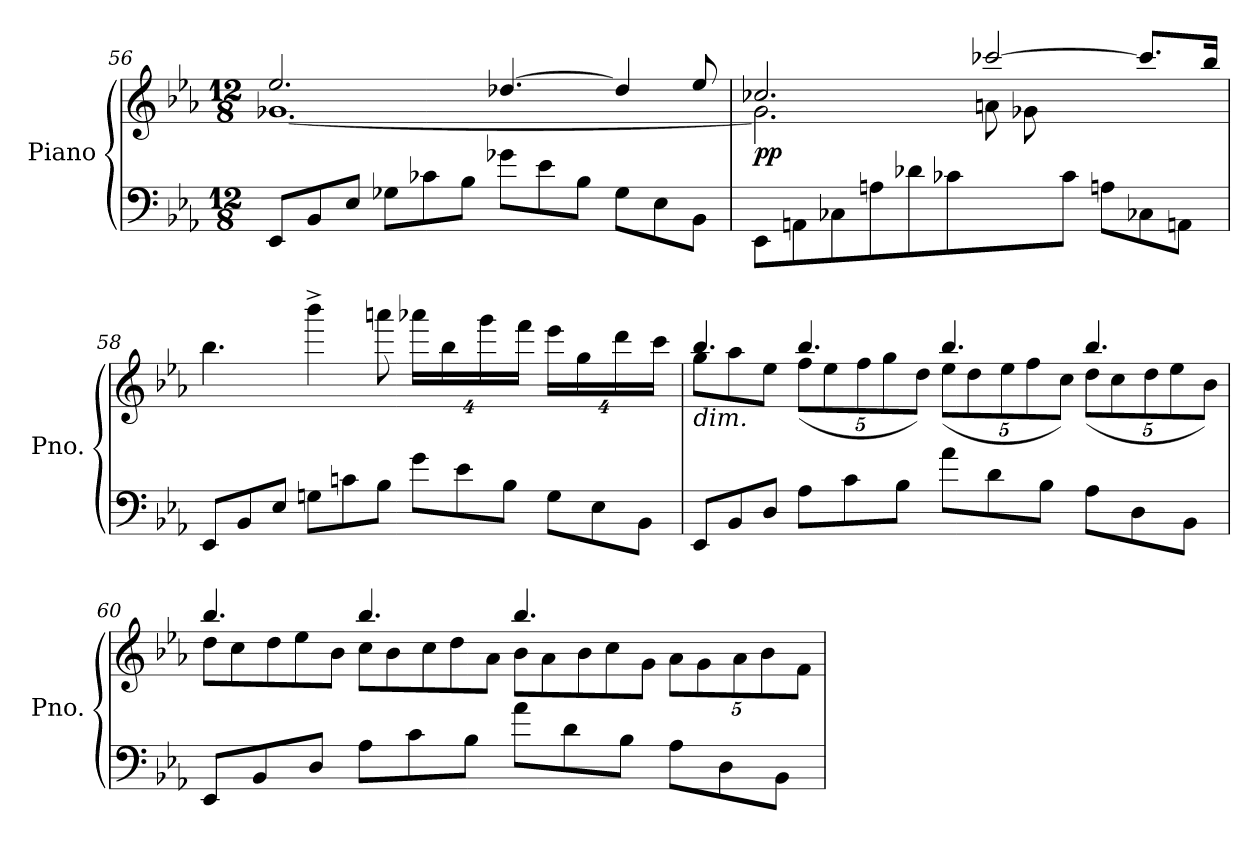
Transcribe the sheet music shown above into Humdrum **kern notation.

**kern	**kern	**dynam
*part1	*part1	*part1
*staff2	*staff1	*staff1/2
*I"Piano	*	*
*I'Pno.	*	*
!!LO:LB:g=z
*clefF4	*clefG2	*
*k[b-e-a-]	*k[b-e-a-]	*
*M12/8	*M12/8	*
=56	=56	=56
*	*^	*
8EE-/L	2.ee-/	[1.g-X	.
8BB-/	.	.	.
8E-/J	.	.	.
8G-X\L	.	.	.
8c-X\	.	.	.
8B-\J	.	.	.
8g-X\L	[4.dd-X/	.	.
8e-\	.	.	.
8B-\J	.	.	.
8G-\L	4dd-/]	.	.
8E-\	.	.	.
8BB-\J	8ee-/	.	.
=57	=57	=57	=57
*	*	*^	*
!	!	!	!	!LO:DY:b
8EE-/L	2.cc-X/	2.g-\]	2.ryy	pp
8AAn/	.	.	.	.
8C-X/J	.	.	.	.
8An\L	.	.	.	.
8d-X\	.	.	.	.
8c-X\J	.	.	.	.
4ryy	[2ccc-X/	2.ryy	8an\L	.
.	.	.	8g-X\	.
8c-\J	.	.	2ryy	.
8An\L	.	.	.	.
8C-X\	8.ccc-/L]	.	.	.
8AAn\J	.	.	.	.
.	16bb-/Jk	.	.	.
*	*v	*v	*v	*
=58	=58	=58
8EE-/L	4.bb-\	.
8BB-/	.	.
8E-/J	.	.
8Gn\L	4bbb-^\	.
8cn\	.	.
8B-\J	8aaan\	.
*	*Xbrackettup	*
8g\L	32%3aaa-X\L	.
.	32%3bb-\	.
8e-\	.	.
.	32%3ggg\	.
8B-\J	.	.
.	32%3fff\J	.
8G\L	32%3eee-\L	.
.	32%3gg\	.
8E-\	.	.
.	32%3ddd\	.
8BB-\J	.	.
.	32%3ccc\J	.
!!LO:LB:g=z
=59	=59	=59
*	*^	*
!	!LO:TX:b:i:t=dim.	!	!
8EE-/L	4.bb-/	8gg\L	.
8BB-/	.	8aa-\	.
8D/J	.	8ee-\J	.
8A-\L	4.bb-/	(<40%3ff\L	.
.	.	40%3ee-\	.
8c\	.	.	.
.	.	40%3ff\	.
.	.	40%3gg\	.
8B-\J	.	.	.
.	.	40%3dd\J)	.
8a-\L	4.bb-/	(<40%3ee-\L	.
.	.	40%3dd\	.
8d\	.	.	.
.	.	40%3ee-\	.
.	.	40%3ff\	.
8B-\J	.	.	.
.	.	40%3cc\J)	.
8A-\L	4.bb-/	(<40%3dd\L	.
.	.	40%3cc\	.
8D\	.	.	.
.	.	40%3dd\	.
.	.	40%3ee-\	.
8BB-\J	.	.	.
.	.	40%3b-\J)	.
=60	=60	=60	=60
*	*	*Xtuplet	*
8EE-/L	4.bb-/	40%3dd\L	.
.	.	40%3cc\	.
8BB-/	.	.	.
.	.	40%3dd\	.
.	.	40%3ee-\	.
8D/J	.	.	.
.	.	40%3b-\J	.
8A-\L	4.bb-/	40%3cc\L	.
.	.	40%3b-\	.
8c\	.	.	.
.	.	40%3cc\	.
.	.	40%3dd\	.
8B-\J	.	.	.
.	.	40%3a-\J	.
8a-\L	4.bb-/	40%3b-\L	.
.	.	40%3a-\	.
8d\	.	.	.
.	.	40%3b-\	.
.	.	40%3cc\	.
8B-\J	.	.	.
.	.	40%3g\J	.
8A-\L	40%3a-\L	4.ryy	.
.	40%3g\	.	.
8D\	.	.	.
.	40%3a-\	.	.
.	40%3b-\	.	.
8BB-\J	.	.	.
.	40%3f\J	.	.
*	*v	*v	*
=	=	=
*-	*-	*-
